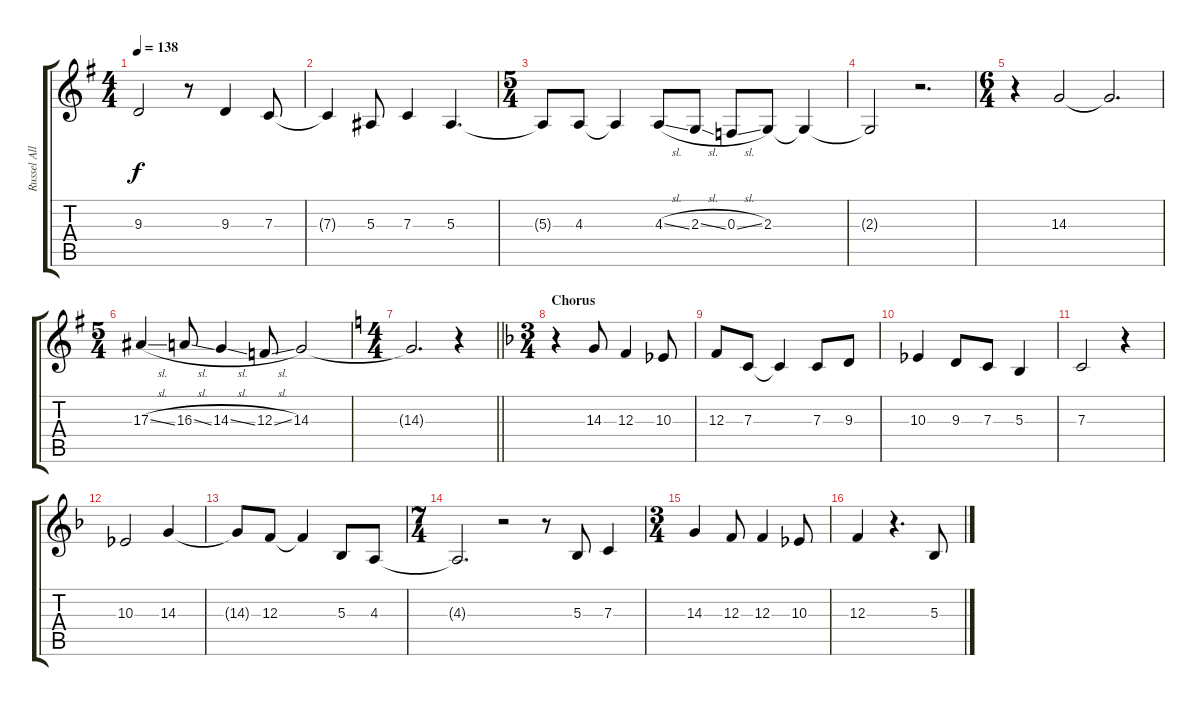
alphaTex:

\track ("Russel Allen (vocal)" "Russel All") {instrument tenorsax}
\staff {score tabs}
\tuning (D4 A3 F3 C3 G2 D2) {hide}
\ts (4 4)
\tempo 138
\clef g2
\ks eminor
9.3.2{dy f} r.8 9.3.4 7.3.8 |
7.3{t}.4 5.3.8 7.3.4 5.3.4{d} |
\ts (5 4)
5.3{t}.8 4.3.8 4.3{t}.4 4.3{sl}.8 2.3{sl}.8 0.3{sl}.8 2.3.8 2.3{t}.4 |
2.3{t}.2 r.2{d} |
\ts (6 4)
r.4 14.3.2 14.3{t}.2{d} |
\ts (5 4)
17.3{sl}.4 16.3{sl}.8 14.3{sl}.4 12.3{sl}.8 14.3.2 |
\ts (4 4)
\barLineRight lightlight
\ks aminor
14.3{t}.2{d} r.4 |
\ts (3 4)
\section ("" "Chorus ")
\ks dminor
r.4 14.3.8 12.3.4 10.3.8 |
12.3.8 7.3.8 7.3{t}.4 7.3.8 9.3.8 |
10.3.4 9.3.8 7.3.8 5.3.4 |
7.3.2 r.4 |
10.3.2 14.3.4 |
14.3{t}.8 12.3.8 12.3{t}.4 5.3.8 4.3.8 |
\ts (7 4)
4.3{t}.2{d} r.2 r.8 5.3.8 7.3.4 |
\ts (3 4)
14.3.4 12.3.8 12.3.4 10.3.8 |
12.3.4 r.4{d} 5.3.8
